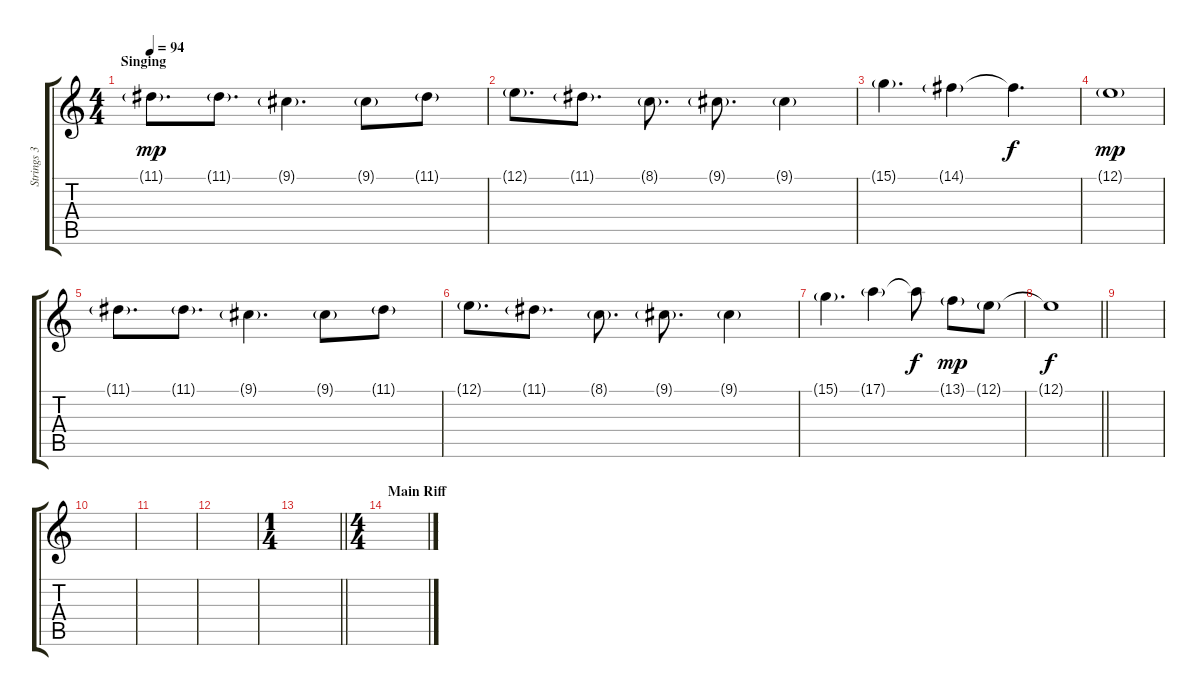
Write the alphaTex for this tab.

\track ("Strings 3" "Strings 3") {instrument pad1newage}
\staff {score tabs}
\tuning (E4 B3 G3 D3 A2 E2) {hide}
\ts (4 4)
\section ("" "Singing")
\tempo 94
\clef g2
\ks c
11.1{g}.8{d dy mp} 11.1{g}.8{d} 9.1{g}.4{d} 9.1{g}.8 11.1{g}.8 |
12.1{g}.8{d} 11.1{g}.8{d} 8.1{g}.8{d} 9.1{g}.8{d} 9.1{g}.4 |
15.1{g}.4{d} 14.1{g}.4 14.1{t}.4{d dy f} |
12.1{g}.1{dy mp} |
11.1{g}.8{d} 11.1{g}.8{d} 9.1{g}.4{d} 9.1{g}.8 11.1{g}.8 |
12.1{g}.8{d} 11.1{g}.8{d} 8.1{g}.8{d} 9.1{g}.8{d} 9.1{g}.4 |
15.1{g}.4{d} 17.1{g}.4 17.1{t}.8{dy f} 13.1{g}.8{dy mp} 12.1{g}.8 |
\barLineRight lightlight
12.1{t}.1{dy f} |
\section ("" "")
|
|
|
|
\ts (1 4)
\barLineRight lightlight
|
\ts (4 4)
\section ("" "Main Riff")
